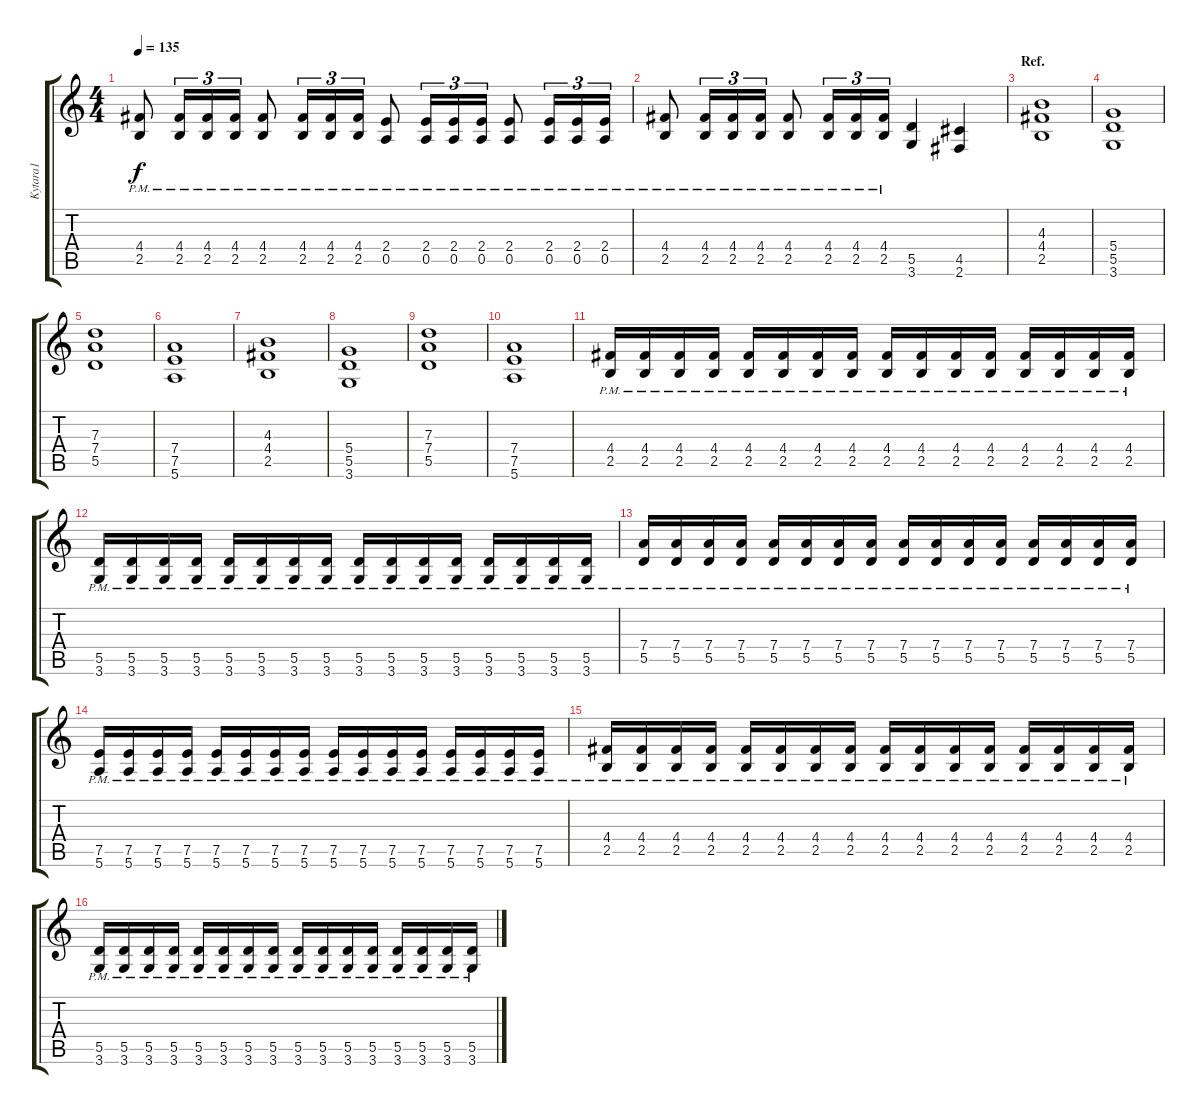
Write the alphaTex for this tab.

\track ("Kytara1" "Kytara1") {instrument distortionguitar}
\staff {score tabs}
\tuning (E4 B3 G3 D3 A2 E2) {hide}
\ts (4 4)
\tempo 135
\clef g2
\ks c
(4.4{pm} 2.5{pm}).8{dy f} (4.4{pm} 2.5{pm}).16{tu (3 2)} (4.4{pm} 2.5{pm}).16{tu (3 2)} (4.4{pm} 2.5{pm}).16{tu (3 2)} (4.4{pm} 2.5{pm}).8 (4.4{pm} 2.5{pm}).16{tu (3 2)} (4.4{pm} 2.5{pm}).16{tu (3 2)} (4.4{pm} 2.5{pm}).16{tu (3 2)} (2.4{pm} 0.5{pm}).8 (2.4{pm} 0.5{pm}).16{tu (3 2)} (2.4{pm} 0.5{pm}).16{tu (3 2)} (2.4{pm} 0.5{pm}).16{tu (3 2)} (2.4{pm} 0.5{pm}).8 (2.4{pm} 0.5{pm}).16{tu (3 2)} (2.4{pm} 0.5{pm}).16{tu (3 2)} (2.4{pm} 0.5{pm}).16{tu (3 2)} |
(4.4{pm} 2.5{pm}).8 (4.4{pm} 2.5{pm}).16{tu (3 2)} (4.4{pm} 2.5{pm}).16{tu (3 2)} (4.4{pm} 2.5{pm}).16{tu (3 2)} (4.4{pm} 2.5{pm}).8 (4.4{pm} 2.5{pm}).16{tu (3 2)} (4.4{pm} 2.5{pm}).16{tu (3 2)} (4.4{pm} 2.5{pm}).16{tu (3 2)} (5.5 3.6).4 (4.5 2.6).4 |
\section ("" "Ref.")
(4.3 4.4 2.5).1 |
(5.4 5.5 3.6).1 |
(7.3 7.4 5.5).1 |
(7.4 7.5 5.6).1 |
(4.3 4.4 2.5).1 |
(5.4 5.5 3.6).1 |
(7.3 7.4 5.5).1 |
(7.4 7.5 5.6).1 |
(4.4{pm} 2.5{pm}).16 (4.4{pm} 2.5{pm}).16 (4.4{pm} 2.5{pm}).16 (4.4{pm} 2.5{pm}).16 (4.4{pm} 2.5{pm}).16 (4.4{pm} 2.5{pm}).16 (4.4{pm} 2.5{pm}).16 (4.4{pm} 2.5{pm}).16 (4.4{pm} 2.5{pm}).16 (4.4{pm} 2.5{pm}).16 (4.4{pm} 2.5{pm}).16 (4.4{pm} 2.5{pm}).16 (4.4{pm} 2.5{pm}).16 (4.4{pm} 2.5{pm}).16 (4.4{pm} 2.5{pm}).16 (4.4{pm} 2.5{pm}).16 |
(5.5{pm} 3.6{pm}).16 (5.5{pm} 3.6{pm}).16 (5.5{pm} 3.6{pm}).16 (5.5{pm} 3.6{pm}).16 (5.5{pm} 3.6{pm}).16 (5.5{pm} 3.6{pm}).16 (5.5{pm} 3.6{pm}).16 (5.5{pm} 3.6{pm}).16 (5.5{pm} 3.6{pm}).16 (5.5{pm} 3.6{pm}).16 (5.5{pm} 3.6{pm}).16 (5.5{pm} 3.6{pm}).16 (5.5{pm} 3.6{pm}).16 (5.5{pm} 3.6{pm}).16 (5.5{pm} 3.6{pm}).16 (5.5{pm} 3.6{pm}).16 |
(7.4{pm} 5.5{pm}).16 (7.4{pm} 5.5{pm}).16 (7.4{pm} 5.5{pm}).16 (7.4{pm} 5.5{pm}).16 (7.4{pm} 5.5{pm}).16 (7.4{pm} 5.5{pm}).16 (7.4{pm} 5.5{pm}).16 (7.4{pm} 5.5{pm}).16 (7.4{pm} 5.5{pm}).16 (7.4{pm} 5.5{pm}).16 (7.4{pm} 5.5{pm}).16 (7.4{pm} 5.5{pm}).16 (7.4{pm} 5.5{pm}).16 (7.4{pm} 5.5{pm}).16 (7.4{pm} 5.5{pm}).16 (7.4{pm} 5.5{pm}).16 |
(7.5{pm} 5.6{pm}).16 (7.5{pm} 5.6{pm}).16 (7.5{pm} 5.6{pm}).16 (7.5{pm} 5.6{pm}).16 (7.5{pm} 5.6{pm}).16 (7.5{pm} 5.6{pm}).16 (7.5{pm} 5.6{pm}).16 (7.5{pm} 5.6{pm}).16 (7.5{pm} 5.6{pm}).16 (7.5{pm} 5.6{pm}).16 (7.5{pm} 5.6{pm}).16 (7.5{pm} 5.6{pm}).16 (7.5{pm} 5.6{pm}).16 (7.5{pm} 5.6{pm}).16 (7.5{pm} 5.6{pm}).16 (7.5{pm} 5.6{pm}).16 |
(4.4{pm} 2.5{pm}).16 (4.4{pm} 2.5{pm}).16 (4.4{pm} 2.5{pm}).16 (4.4{pm} 2.5{pm}).16 (4.4{pm} 2.5{pm}).16 (4.4{pm} 2.5{pm}).16 (4.4{pm} 2.5{pm}).16 (4.4{pm} 2.5{pm}).16 (4.4{pm} 2.5{pm}).16 (4.4{pm} 2.5{pm}).16 (4.4{pm} 2.5{pm}).16 (4.4{pm} 2.5{pm}).16 (4.4{pm} 2.5{pm}).16 (4.4{pm} 2.5{pm}).16 (4.4{pm} 2.5{pm}).16 (4.4{pm} 2.5{pm}).16 |
(5.5{pm} 3.6{pm}).16 (5.5{pm} 3.6{pm}).16 (5.5{pm} 3.6{pm}).16 (5.5{pm} 3.6{pm}).16 (5.5{pm} 3.6{pm}).16 (5.5{pm} 3.6{pm}).16 (5.5{pm} 3.6{pm}).16 (5.5{pm} 3.6{pm}).16 (5.5{pm} 3.6{pm}).16 (5.5{pm} 3.6{pm}).16 (5.5{pm} 3.6{pm}).16 (5.5{pm} 3.6{pm}).16 (5.5{pm} 3.6{pm}).16 (5.5{pm} 3.6{pm}).16 (5.5{pm} 3.6{pm}).16 (5.5{pm} 3.6{pm}).16
